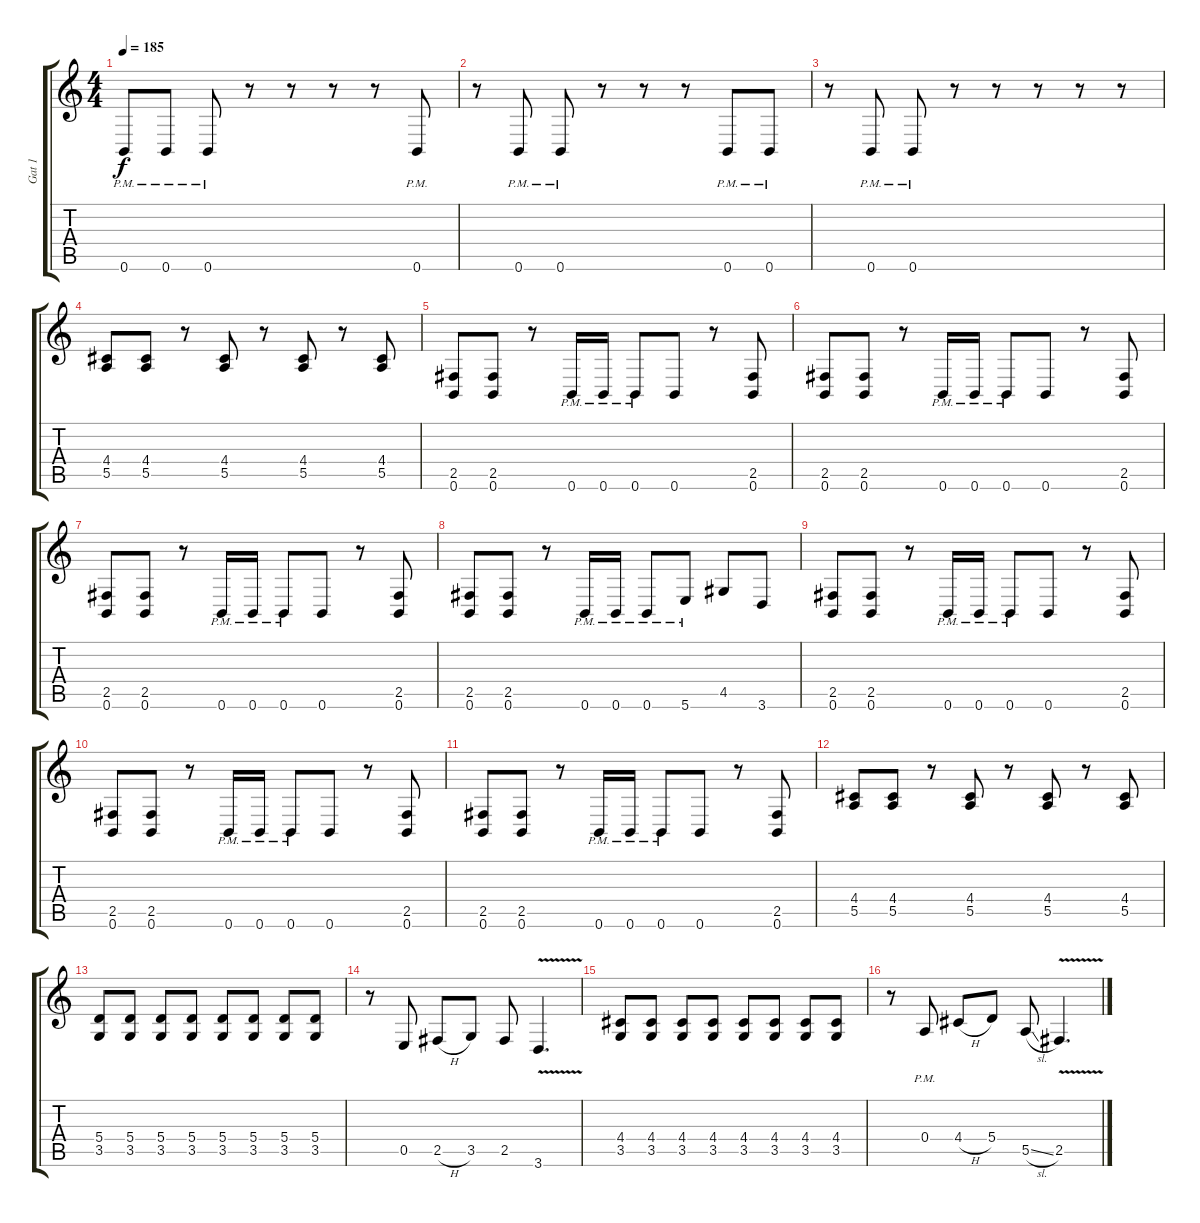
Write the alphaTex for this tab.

\track ("Gat 1" "Gat 1") {instrument distortionguitar}
\staff {score tabs}
\tuning (B3 Gb3 D3 A2 E2 B1) {hide}
\ts (4 4)
\tempo 185
\clef g2
\ks c
0.6{pm}.8{dy f} 0.6{pm}.8 0.6{pm}.8 r.8 r.8 r.8 r.8 0.6{pm}.8 |
r.8 0.6{pm}.8 0.6{pm}.8 r.8 r.8 r.8 0.6{pm}.8 0.6{pm}.8 |
r.8 0.6{pm}.8 0.6{pm}.8 r.8 r.8 r.8 r.8 r.8 |
(4.4 5.5).8 (4.4 5.5).8 r.8 (4.4 5.5).8 r.8 (4.4 5.5).8 r.8 (4.4 5.5).8 |
(2.5 0.6).8 (2.5 0.6).8 r.8 0.6{pm}.16 0.6{pm}.16 0.6{pm}.8 0.6.8 r.8 (2.5 0.6).8 |
(2.5 0.6).8 (2.5 0.6).8 r.8 0.6{pm}.16 0.6{pm}.16 0.6{pm}.8 0.6.8 r.8 (2.5 0.6).8 |
(2.5 0.6).8 (2.5 0.6).8 r.8 0.6{pm}.16 0.6{pm}.16 0.6{pm}.8 0.6.8 r.8 (2.5 0.6).8 |
(2.5 0.6).8 (2.5 0.6).8 r.8 0.6{pm}.16 0.6{pm}.16 0.6{pm}.8 5.6{pm}.8 4.5.8 3.6.8 |
(2.5 0.6).8 (2.5 0.6).8 r.8 0.6{pm}.16 0.6{pm}.16 0.6{pm}.8 0.6.8 r.8 (2.5 0.6).8 |
(2.5 0.6).8 (2.5 0.6).8 r.8 0.6{pm}.16 0.6{pm}.16 0.6{pm}.8 0.6.8 r.8 (2.5 0.6).8 |
(2.5 0.6).8 (2.5 0.6).8 r.8 0.6{pm}.16 0.6{pm}.16 0.6{pm}.8 0.6.8 r.8 (2.5 0.6).8 |
(4.4 5.5).8 (4.4 5.5).8 r.8 (4.4 5.5).8 r.8 (4.4 5.5).8 r.8 (4.4 5.5).8 |
(5.4 3.5).8 (5.4 3.5).8 (5.4 3.5).8 (5.4 3.5).8 (5.4 3.5).8 (5.4 3.5).8 (5.4 3.5).8 (5.4 3.5).8 |
r.8 0.5.8 2.5{h}.8 3.5.8 2.5.8 3.6{v}.4{d} |
(4.4 3.5).8 (4.4 3.5).8 (4.4 3.5).8 (4.4 3.5).8 (4.4 3.5).8 (4.4 3.5).8 (4.4 3.5).8 (4.4 3.5).8 |
r.8 0.4{pm}.8 4.4{h}.8 5.4.8 5.5{sl}.8 2.5{v}.4{d}
